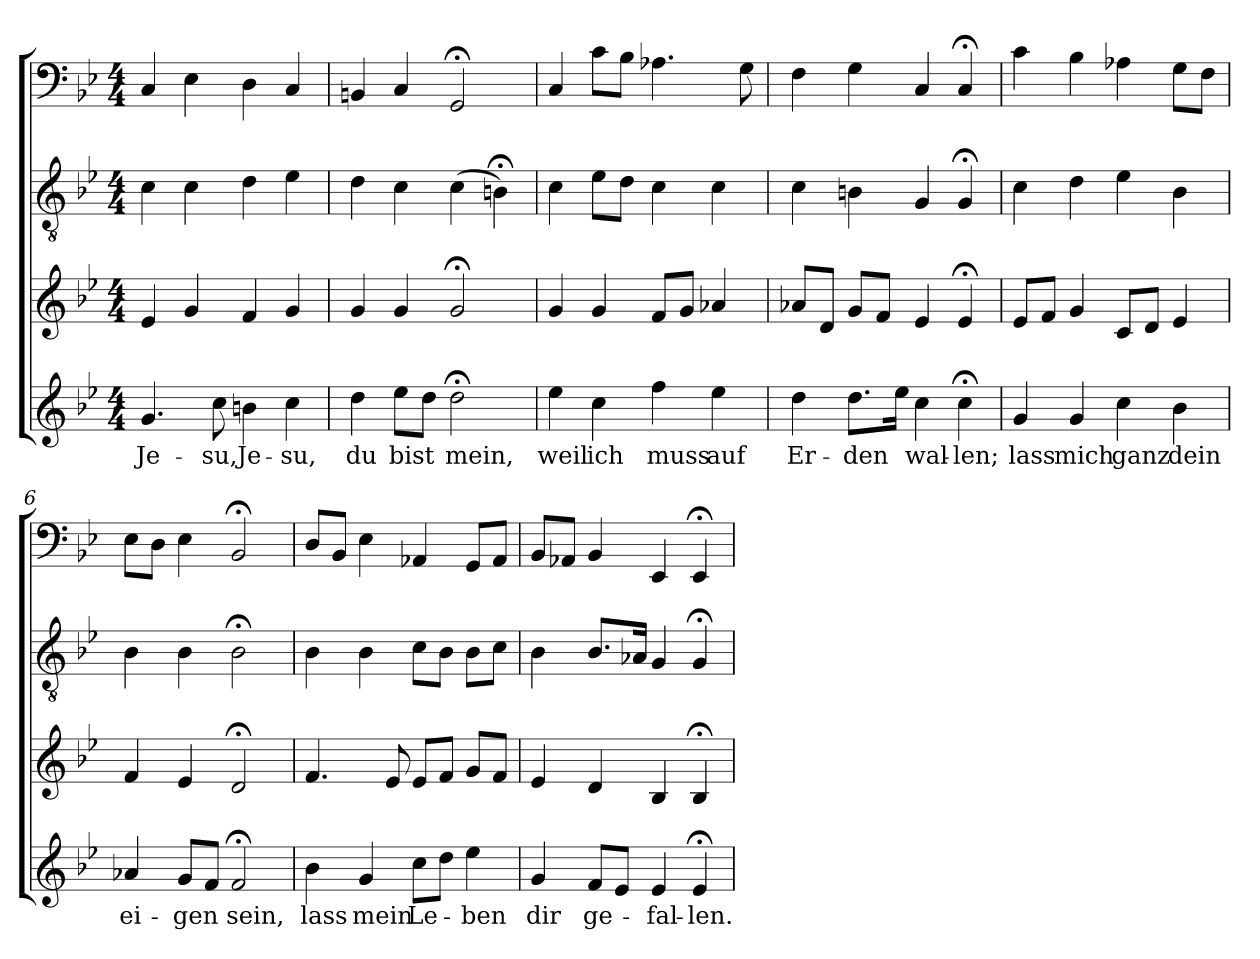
**kern	**text	**kern	**kern	**kern
*part4	*part4	*part3	*part2	*part1
*staff4	*staff4	*staff3	*staff2	*staff1
*clefG2	*	*clefG2	*clefGv2	*clefF4
*k[b-e-]	*	*k[b-e-]	*k[b-e-]	*k[b-e-]
*g:	*	*g:	*g:	*g:
*M4/4	*	*M4/4	*M4/4	*M4/4
=1	=1	=1	=1	=1
4.g	Je-	4e-	4c	4C
.	.	4g	4c	4E-
8cc	-su,	.	.	.
4bn	Je-	4f	4d	4D
4cc	-su,	4g	4e-	4C
=2	=2	=2	=2	=2
4dd	du	4g	4d	4BBn
8ee-L	bist	4g	4c	4C
8ddJ	.	.	.	.
2dd;<	mein,	2g;<	(4c	2GG;<
.	.	.	4Bn;<)	.
=3	=3	=3	=3	=3
4ee-	weil	4g	4c	4C
4cc	ich	4g	8e-L	8cL
.	.	.	8dJ	8B-J
4ff	muss	8fL	4c	4.A-X
.	.	8gJ	.	.
4ee-	auf	4a-X	4c	.
.	.	.	.	8G
=4	=4	=4	=4	=4
4dd	Er-	8a-XL	4c	4F
.	.	8dJ	.	.
8.ddL	-den	8gL	4Bn	4G
.	.	8fJ	.	.
16ee-Jk	.	.	.	.
4cc	wal-	4e-	4G	4C
4cc;<	-len;	4e-;<	4G;<	4C;<
=5	=5	=5	=5	=5
4g	lass	8e-L	4c	4c
.	.	8fJ	.	.
4g	mich	4g	4d	4B-
4cc	ganz	8cL	4e-	4A-X
.	.	8dJ	.	.
4b-	dein	4e-	4B-	8GL
.	.	.	.	8FJ
=6	=6	=6	=6	=6
4a-X	ei-	4f	4B-	8E-L
.	.	.	.	8DJ
8gL	-gen	4e-	4B-	4E-
8fJ	.	.	.	.
2f;<	sein,	2d;<	2B-;<	2BB-;<
=7	=7	=7	=7	=7
4b-	lass	4.f	4B-	8DL
.	.	.	.	8BB-J
4g	mein	.	4B-	4E-
.	.	8e-	.	.
8ccL	Le-	8e-L	8cL	4AA-X
8ddJ	.	8fJ	8B-J	.
4ee-	-ben	8gL	8B-L	8GGL
.	.	8fJ	8cJ	8AA-J
=8	=8	=8	=8	=8
4g	dir	4e-	4B-	8BB-L
.	.	.	.	8AA-XJ
8fL	ge-	4d	8.B-L	4BB-
8e-J	.	.	.	.
.	.	.	16A-XJk	.
4e-	-fal-	4B-	4G	4EE-
4e-;<	-len.	4B-;<	4G;<	4EE-;<
=	=	=	=	=
*-	*-	*-	*-	*-
